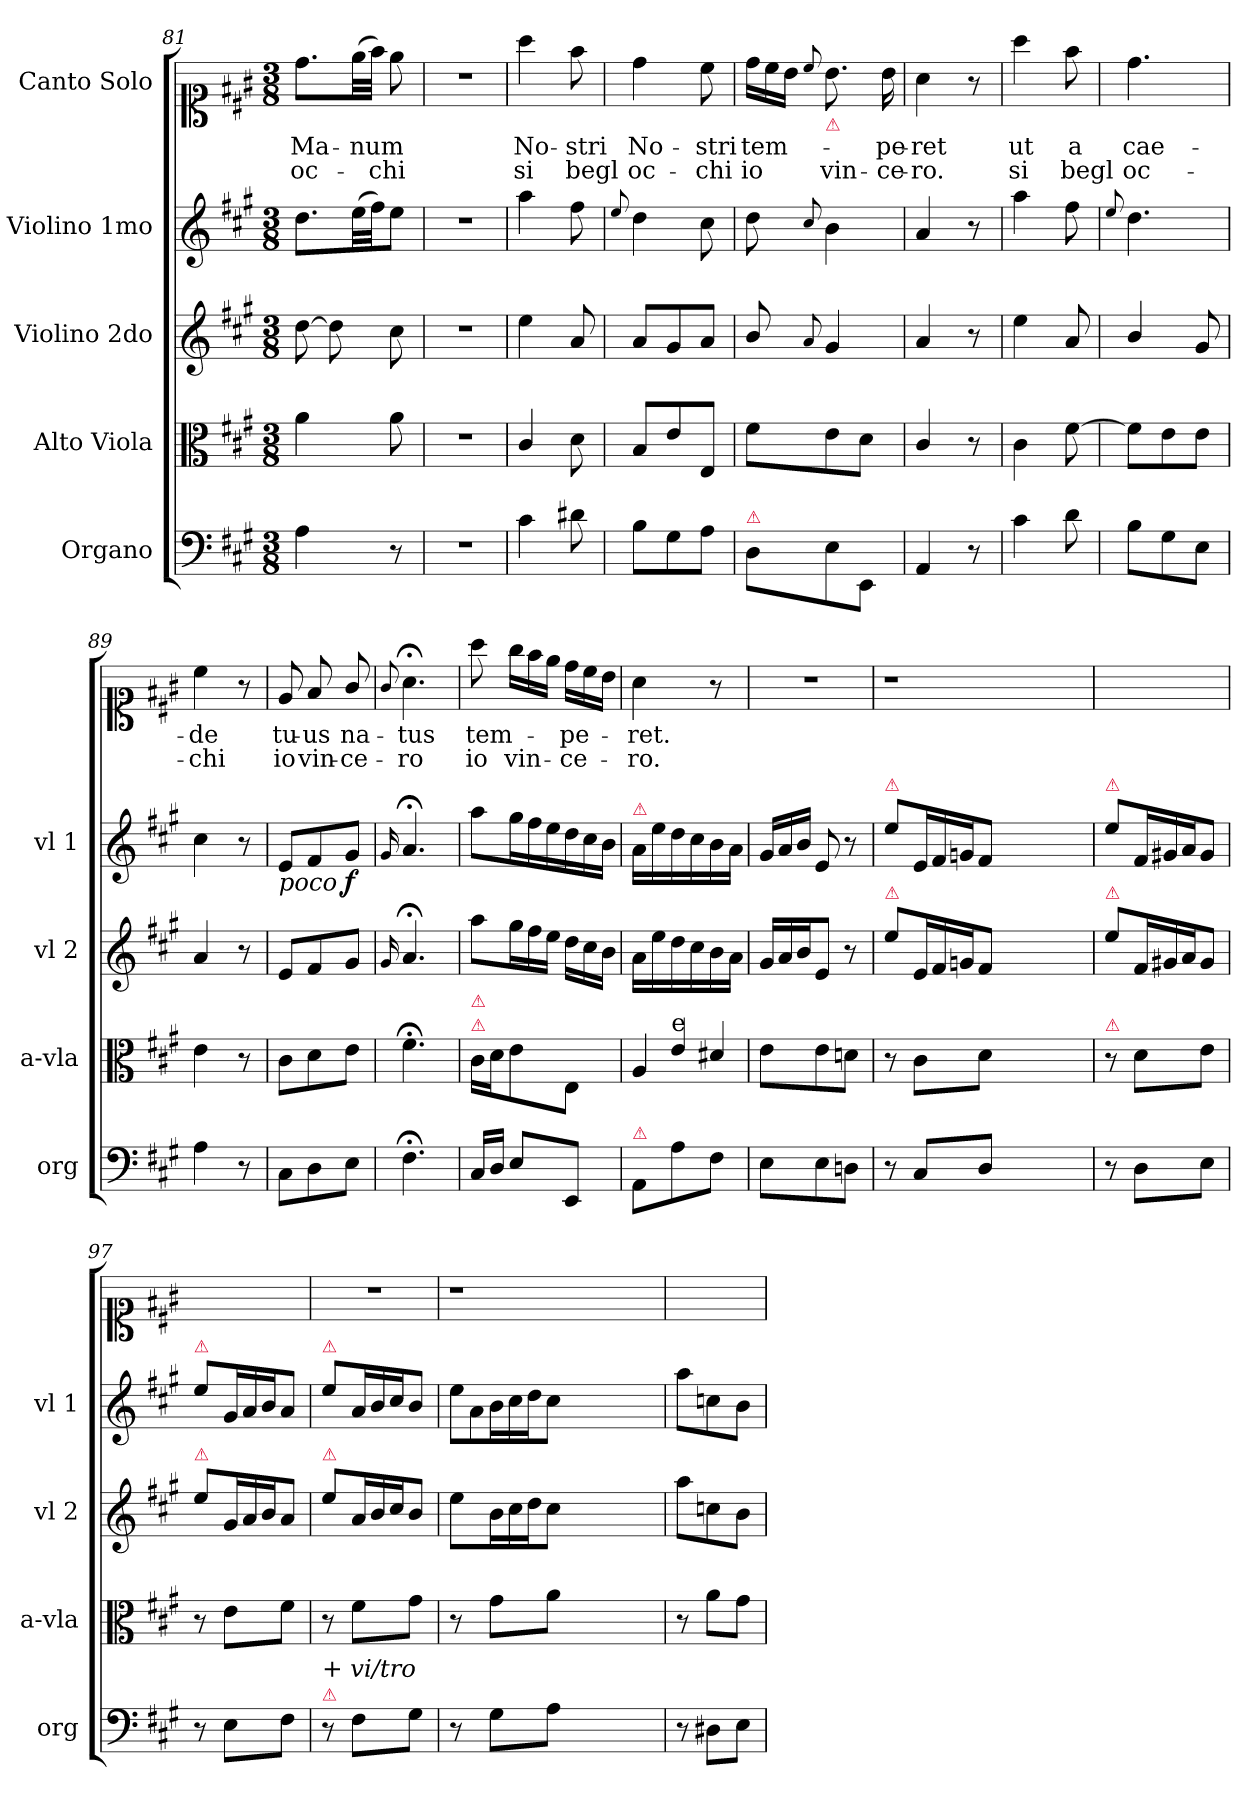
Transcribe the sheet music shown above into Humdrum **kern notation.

**kern	**kern	**kern	**kern	**dynam	**kern	**text	**text
*part5	*part4	*part3	*part2	*part2	*part1	*part1	*part1
*staff5	*staff4	*staff3	*staff2	*staff2	*staff1	*staff1	*staff1
*I"Organo	*I"Alto Viola	*I"Violino 2do	*I"Violino 1mo	*	*I"Canto Solo	*	*
*I'org	*I'a-vla	*I'vl 2	*I'vl 1	*	*	*	*
*clefF4	*clefC3	*clefG2	*clefG2	*	*clefC1	*	*
*k[f#c#g#]	*k[f#c#g#]	*k[f#c#g#]	*k[f#c#g#]	*	*k[f#c#g#]	*	*
*A:	*A:	*A:	*A:	*	*A:	*	*
*M3/8	*M3/8	*M3/8	*M3/8	*	*M3/8	*	*
=81	=81	=81	=81	=81	=81	=81	=81
4A\	4a\	[8dd\	8.dd\L	.	8.dd\L	Ma-	oc-
.	.	8dd\]	.	.	.	.	.
.	.	.	(>32ee\LL	.	(>32ee\LL	.	.
.	.	.	32ff#\JJ)	.	32ff#\JJJ)	-num	.
8r	8a\	8cc#\	8ee\J	.	8ee\	.	-chi
=82	=82	=82	=82	=82	=82	=82	=82
4.r	4.r	4.r	4.r	.	4.r	.	.
=83	=83	=83	=83	=83	=83	=83	=83
4c#\	4c#/	4ee\	4aa\	.	4aa\	No-	si
8d#X\	8d\	8a/	8ff#\	.	8ff#\	-stri	begl
=84	=84	=84	=84	=84	=84	=84	=84
.	.	.	8qqee/	.	.	.	.
!	!	!	!	!	!	!LO:LY:i	!
8B\L	8B/L	8a/L	4dd\	.	4dd\	No-	oc-
8G#\	8e/	8g#/	.	.	.	.	.
!	!	!	!	!	!	!LO:LY:i	!
8A\J	8E/J	8a/J	8cc#\	.	8cc#\	-stri	-chi
=85	=85	=85	=85	=85	=85	=85	=85
*	*	*	*	*	*Xtuplet	*	*
!LO:TX:a:color=crimson:t=⚠	!	!	!	!	!	!	!
8D\L	8f#\L	8b/	8dd\	.	24dd\LL	tem-	io
.	.	.	.	.	24cc#\	.	.
.	.	.	.	.	24b\JJ	.	.
.	.	8qqa/	8qqcc#/	.	8qqcc#/	.	.
!	!	!	!	!	!LO:TX:b:color=crimson:t=⚠	!	!
8E\	8e\	4g#/	4b\	.	8.b\	.	vin-
8EE/J	8d\J	.	.	.	.	.	.
.	.	.	.	.	16b\	-pe-	-ce-
=86	=86	=86	=86	=86	=86	=86	=86
4AA/	4c#/	4a/	4a/	.	4a\	-ret	-ro.
8r	8r	8r	8r	.	8r	.	.
=87	=87	=87	=87	=87	=87	=87	=87
4c#\	4c#\	4ee\	4aa\	.	4aa\	ut	si
8d\	[8f#\	8a/	8ff#\	.	8ff#\	a	begl
=88	=88	=88	=88	=88	=88	=88	=88
.	.	.	8qqee/	.	.	.	.
8B\L	8f#\L]	4b/	4.dd\	.	4.dd\	cae-	oc-
8G#\	8e\	.	.	.	.	.	.
8E\J	8e\J	8g#/	.	.	.	.	.
=89	=89	=89	=89	=89	=89	=89	=89
4A\	4e\	4a/	4cc#\	.	4cc#\	-de	-chi
8r	8r	8r	8r	.	8r	.	.
=90	=90	=90	=90	=90	=90	=90	=90
!	!	!	!LO:TX:b:i:t=poco	!	!	!	!
8C#\L	8c#\L	8e/L	8e/L	.	8e/	tu-	io
8D\	8d\	8f#/	8f#/	.	8f#/	-us	vin-
!	!	!	!	!LO:DY:b	!	!	!
8E\J	8e\J	8g#/J	8g#/J	f	8g#/	na-	-ce-
=91	=91	=91	=91	=91	=91	=91	=91
.	.	16qqg#/	16qqg#/	.	8qqg#/	.	.
4.F#;<\	4.f#;<\	4.a;</	4.a;</	.	4.a;<\	-tus	-ro
=92	=92	=92	=92	=92	=92	=92	=92
!	!LO:TX:a:color=crimson:t=⚠	!	!	!	!	!	!
!	!LO:TX:a:color=crimson:t=⚠	!	!	!	!	!	!
16C#/LL	16c#\LL	8aa\L	8aa\L	.	8aa\	tem-	io
16D/JJ	16d\J	.	.	.	.	.	.
*	*	*Xtuplet	*Xtuplet	*	*	*	*
8E/L	8e\	24gg#\L	24gg#\L	.	24gg#\LL	.	vin-
.	.	24ff#\	24ff#\	.	24ff#\	.	.
.	.	24ee\JJ	24ee\	.	24ee\JJ	.	.
8EE/J	8E/J	24dd\LL	24dd\	.	24dd\LL	-pe-	-ce-
.	.	24cc#\	24cc#\	.	24cc#\	.	.
.	.	24b\JJ	24b\JJ	.	24b\JJ	.	.
=93	=93	=93	=93	=93	=93	=93	=93
!	!	!	!LO:TX:a:color=crimson:t=⚠	!	!	!	!
!LO:TX:a:color=crimson:t=⚠	!	!	!	!	!	!	!
!	!LO:N:vis=4	!	!	!	!	!	!
8AA/L	8A	16a\LL	16a/LL	.	4a\	-ret.	-ro.
.	.	16ee\	16ee\	.	.	.	.
!	!LO:TX:a:t=e	!	!	!	!	!	!
!	!LO:N:vis=4	!	!	!	!	!	!
8A\	8e/	16dd\	16dd\	.	.	.	.
.	.	16cc#\	16cc#\	.	.	.	.
!	!LO:N:vis=4	!	!	!	!	!	!
8F#\J	8d#X/	16b\	16b\	.	8r	.	.
.	.	16a\JJ	16a\JJ	.	.	.	.
=94	=94	=94	=94	=94	=94	=94	=94
8E\L	8e\L	24g#/LL	24g#/LL	.	4.r	.	.
.	.	24a/	24a/	.	.	.	.
.	.	24b/J	24b/JJ	.	.	.	.
8E\	8e\	8e/J	8e/	.	.	.	.
8Dn\J	8dn\J	8r	8r	.	.	.	.
=95	=95	=95	=95	=95	=95	=95	=95
!	!	!	!LO:TX:a:color=crimson:t=⚠	!	!	!	!
!	!	!LO:TX:a:color=crimson:t=⚠	!	!	!	!	!
8r	8r	8ee\L	8ee\L	.	8%9r	.	.
8C#/L	8c#\L	24e/L	24e/L	.	.	.	.
.	.	24f#/	24f#/	.	.	.	.
.	.	24gn/J	24gn/J	.	.	.	.
8D/J	8d\J	8f#/J	8f#/J	.	.	.	.
2.ryy	2.ryy	2.ryy	2.ryy	.	.	.	.
=96	=96	=96	=96	=96	=96	=96	=96
!	!	!	!LO:TX:a:color=crimson:t=⚠	!	!	!	!
!	!	!LO:TX:a:color=crimson:t=⚠	!	!	!	!	!
!	!LO:TX:a:color=crimson:t=⚠	!	!	!	!	!	!
8r	8r	8ee\L	8ee\L	.	4.ryy	.	.
8D\L	8d\L	24f#/L	24f#/L	.	.	.	.
.	.	24g#X/	24g#X/	.	.	.	.
.	.	24a/J	24a/J	.	.	.	.
8E\J	8e\J	8g#/J	8g#/J	.	.	.	.
=97	=97	=97	=97	=97	=97	=97	=97
!	!	!	!LO:TX:a:color=crimson:t=⚠	!	!	!	!
!	!	!LO:TX:a:color=crimson:t=⚠	!	!	!	!	!
8r	8r	8ee\L	8ee\L	.	4.ryy	.	.
8E\L	8e\L	24g#/L	24g#/L	.	.	.	.
.	.	24a/	24a/	.	.	.	.
.	.	24b/J	24b/J	.	.	.	.
8F#\J	8f#\J	8a/J	8a/J	.	.	.	.
=98	=98	=98	=98	=98	=98	=98	=98
!	!	!	!LO:TX:a:color=crimson:t=⚠	!	!	!	!
!	!	!LO:TX:a:color=crimson:t=⚠	!	!	!	!	!
!LO:TX:a:color=crimson:t=⚠	!	!	!	!	!	!	!
!LO:TX:a:i:t=+ vi/tro	!	!	!	!	!	!	!
8r	8r	8ee\L	8ee\L	.	4.r	.	.
8F#\L	8f#\L	24a/L	24a/L	.	.	.	.
.	.	24b/	24b/	.	.	.	.
.	.	24cc#/J	24cc#/J	.	.	.	.
8G#\J	8g#\J	8b/J	8b/J	.	.	.	.
=99	=99	=99	=99	=99	=99	=99	=99
!	!	!	!LO:N:vis=8	!	!	!	!
8r	8r	8ee\L	16ee\L	.	8%9r	.	.
!	!	!	!LO:N:vis=8	!	!	!	!
.	.	.	16a	.	.	.	.
8G#\L	8g#\L	24b\L	24b\L	.	.	.	.
.	.	24cc#\	24cc#\	.	.	.	.
.	.	24dd\J	24dd\J	.	.	.	.
8A\J	8a\J	8cc#\J	8cc#\J	.	.	.	.
2.ryy	2.ryy	2.ryy	2.ryy	.	.	.	.
=100	=100	=100	=100	=100	=100	=100	=100
8r	8r	8aa\L	8aa\L	.	4.ryy	.	.
8D#X\L	8a\L	8ccn\	8ccn\	.	.	.	.
8E\J	8g#\J	8b\J	8b\J	.	.	.	.
=	=	=	=	=	=	=	=
*-	*-	*-	*-	*-	*-	*-	*-
